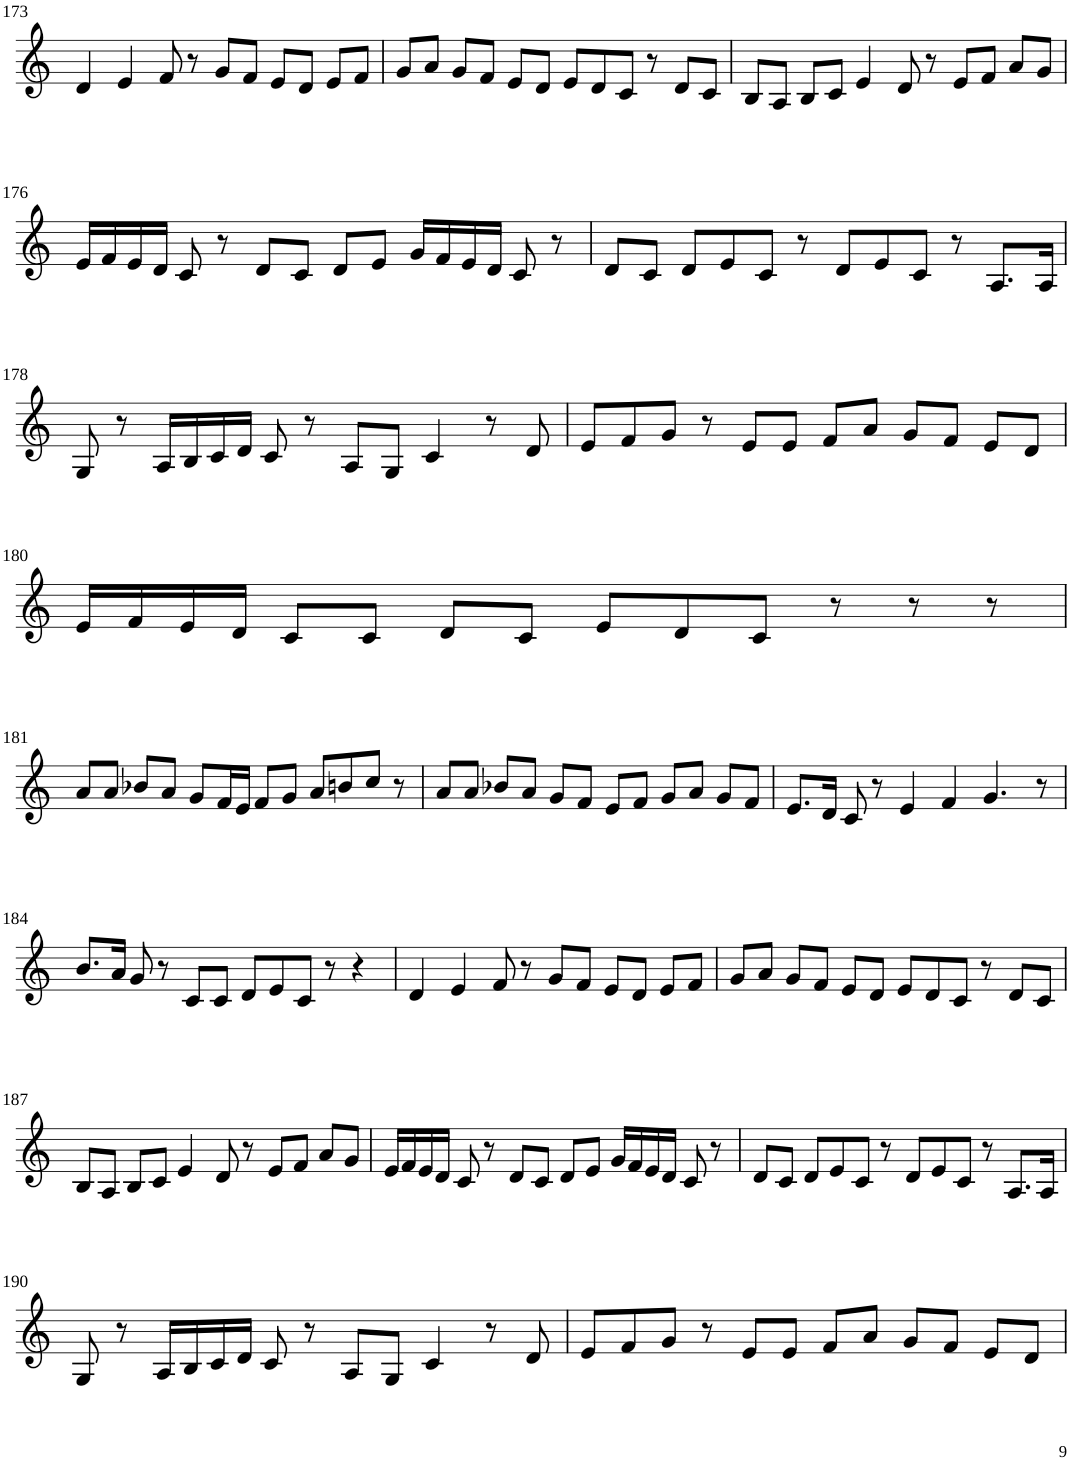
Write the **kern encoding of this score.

**kern
*part1
*staff1
*I"Violin
!!LO:PB:g=z
*clefG2
*k[]
*M6/4
=173
4d/
4e/
8f/
8r
8g/L
8f/J
8e/L
8d/J
8e/L
8f/J
=174
8g/L
8a/J
8g/L
8f/J
8e/L
8d/J
8e/L
8d/
8c/J
8r
8d/L
8c/J
=175
8B/L
8A/J
8B/L
8c/J
4e/
8d/
8r
8e/L
8f/J
8a/L
8g/J
!!LO:LB:g=z
=176
16e/LL
16f/
16e/
16d/JJ
8c/
8r
8d/L
8c/J
8d/L
8e/J
16g/LL
16f/
16e/
16d/JJ
8c/
8r
=177
8d/L
8c/J
8d/L
8e/
8c/J
8r
8d/L
8e/
8c/J
8r
8.A/L
16A/Jk
!!LO:LB:g=z
=178
8G/
8r
16A/LL
16B/
16c/
16d/JJ
8c/
8r
8A/L
8G/J
4c/
8r
8d/
=179
8e/L
8f/
8g/J
8r
8e/L
8e/J
8f/L
8a/J
8g/L
8f/J
8e/L
8d/J
!!LO:LB:g=z
=180
16e/LL
16f/
16e/
16d/JJ
8c/L
8c/J
8d/L
8c/J
8e/L
8d/
8c/J
8r
8r
8r
!!LO:LB:g=z
=181
8a/L
8a/J
8b-X/L
8a/J
8g/L
16f/L
16e/JJ
8f/L
8g/J
8a/L
8bn/
8cc/J
8r
=182
8a/L
8a/J
8b-X/L
8a/J
8g/L
8f/J
8e/L
8f/J
8g/L
8a/J
8g/L
8f/J
=183
8.e/L
16d/Jk
8c/
8r
4e/
4f/
4.g/
8r
!!LO:LB:g=z
=184
8.b/L
16a/Jk
8g/
8r
8c/L
8c/J
8d/L
8e/
8c/J
8r
4r
=185
4d/
4e/
8f/
8r
8g/L
8f/J
8e/L
8d/J
8e/L
8f/J
=186
8g/L
8a/J
8g/L
8f/J
8e/L
8d/J
8e/L
8d/
8c/J
8r
8d/L
8c/J
!!LO:LB:g=z
=187
8B/L
8A/J
8B/L
8c/J
4e/
8d/
8r
8e/L
8f/J
8a/L
8g/J
=188
16e/LL
16f/
16e/
16d/JJ
8c/
8r
8d/L
8c/J
8d/L
8e/J
16g/LL
16f/
16e/
16d/JJ
8c/
8r
=189
8d/L
8c/J
8d/L
8e/
8c/J
8r
8d/L
8e/
8c/J
8r
8.A/L
16A/Jk
!!LO:LB:g=z
=190
8G/
8r
16A/LL
16B/
16c/
16d/JJ
8c/
8r
8A/L
8G/J
4c/
8r
8d/
=191
8e/L
8f/
8g/J
8r
8e/L
8e/J
8f/L
8a/J
8g/L
8f/J
8e/L
8d/J
=
*-
